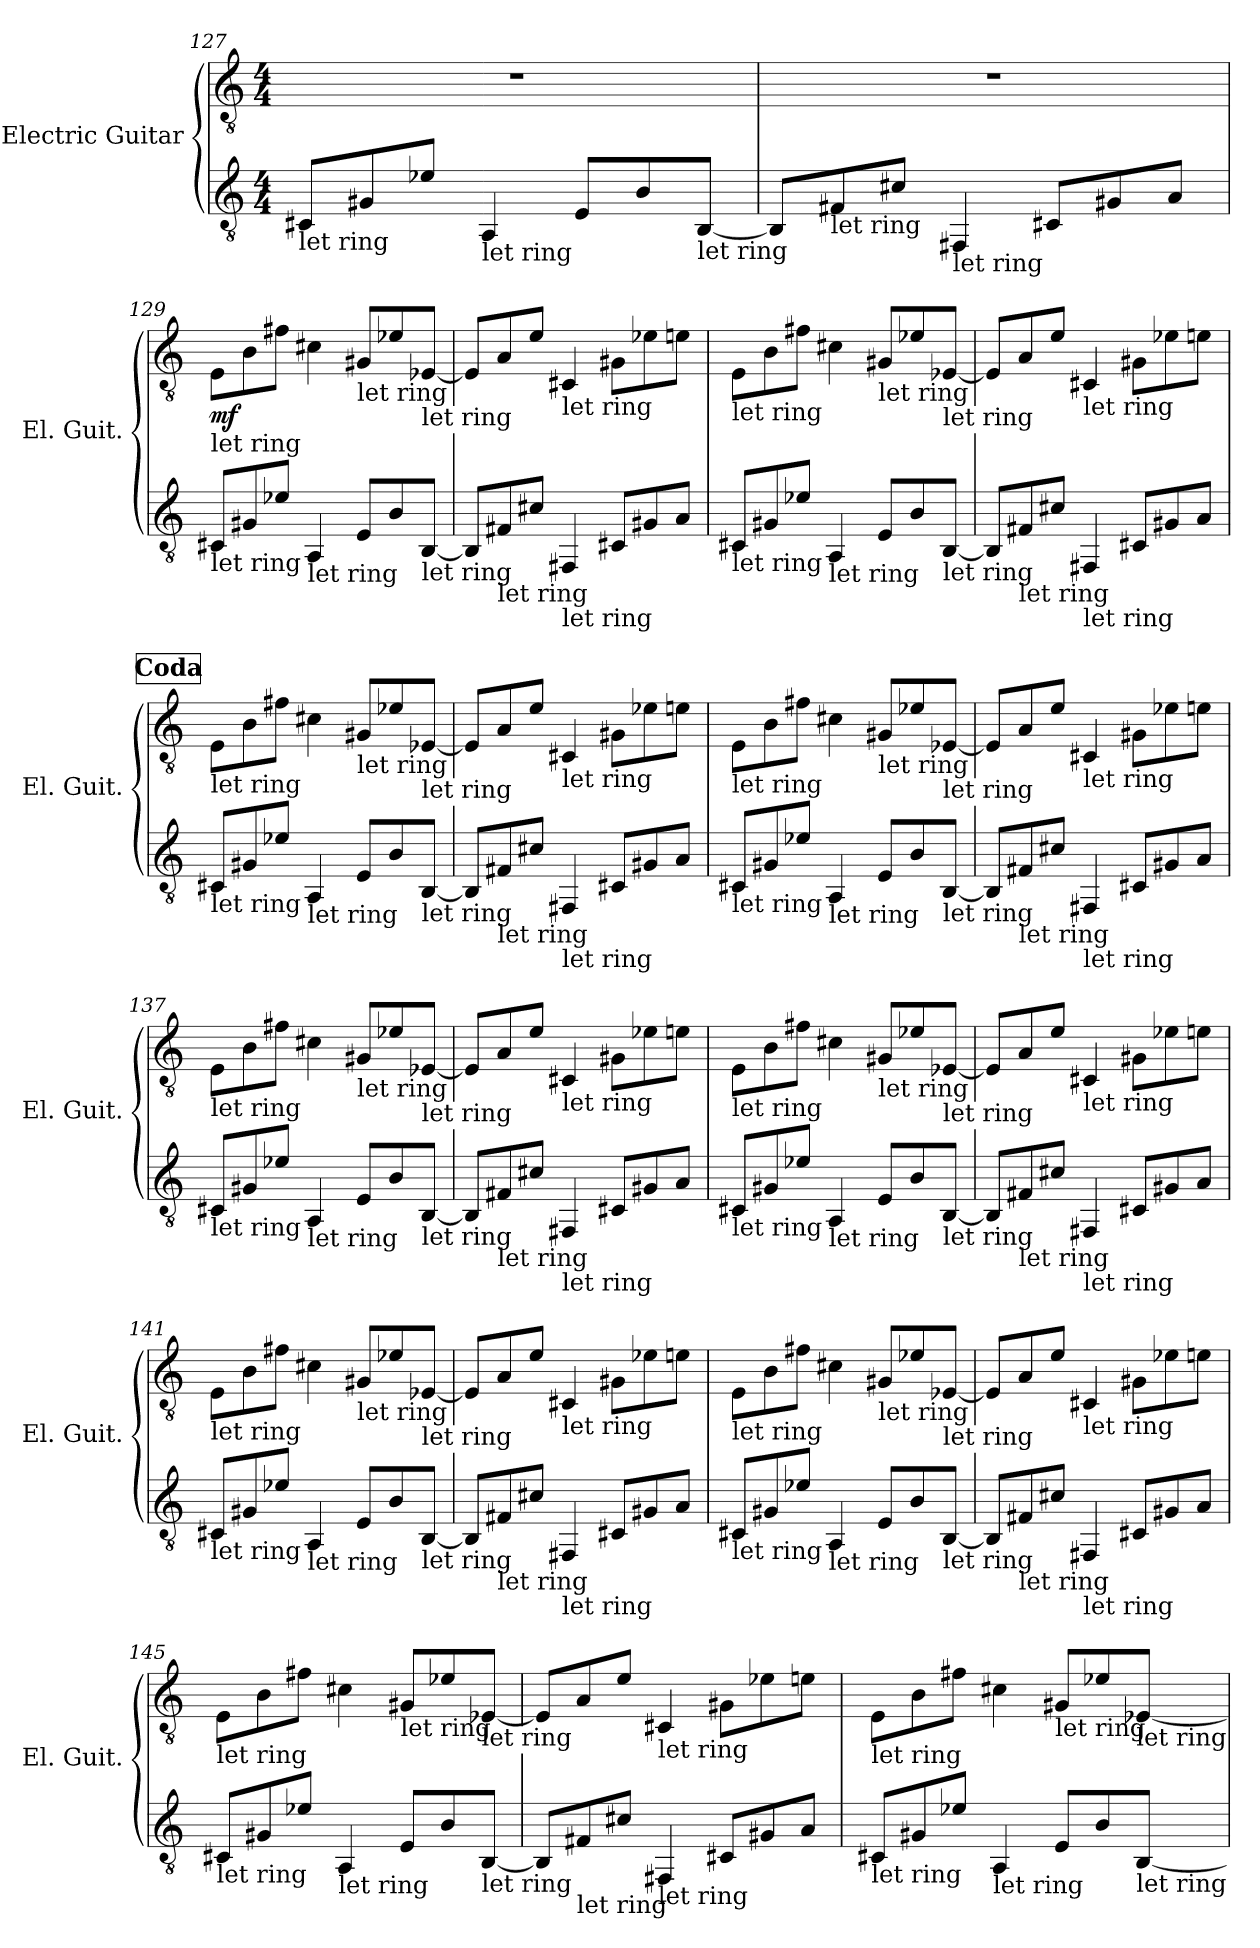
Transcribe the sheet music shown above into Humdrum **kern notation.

**kern	**kern	**dynam
*part2	*part1	*part1
*staff2	*staff1	*staff1
*I"Electric Guitar	*I"Electric Guitar	*
*I'El. Guit.	*I'El. Guit.	*
*clefGv2	*clefGv2	*
*k[]	*k[]	*
*M4/4	*M4/4	*
=127	=127	=127
!LO:TX:b:t=let ring	!	!
8C#X/L	1r	.
8G#X/	.	.
8e-X/J	.	.
!LO:TX:b:t=let ring	!	!
4AA/	.	.
8E/L	.	.
8B/	.	.
!LO:TX:b:t=let ring	!	!
[8BB/J	.	.
=128	=128	=128
8BB/L]	1r	.
!LO:TX:b:t=let ring	!	!
8F#X/	.	.
8c#X/J	.	.
!LO:TX:b:t=let ring	!	!
4FF#X/	.	.
8C#X/L	.	.
8G#X/	.	.
8A/J	.	.
!!LO:PB:g=z
=129	=129	=129
!	!LO:TX:b:t=let ring	!
!LO:TX:b:t=let ring	!	!
!	!	!LO:DY:b
8C#X/L	8E\L	mf
8G#X/	8B\	.
8e-X/J	8f#X\J	.
!LO:TX:b:t=let ring	!	!
4AA/	4c#X\	.
!	!LO:TX:b:t=let ring	!
8E/L	8G#X/L	.
8B/	8e-X/	.
!	!LO:TX:b:t=let ring	!
!LO:TX:b:t=let ring	!	!
[8BB/J	[8E-X/J	.
=130	=130	=130
8BB/L]	8E-/L]	.
!LO:TX:b:t=let ring	!	!
8F#X/	8A/	.
8c#X/J	8e/J	.
!	!LO:TX:b:t=let ring	!
!LO:TX:b:t=let ring	!	!
4FF#X/	4C#X/	.
8C#X/L	8G#X\L	.
8G#X/	8e-X\	.
8A/J	8en\J	.
=131	=131	=131
!	!LO:TX:b:t=let ring	!
!LO:TX:b:t=let ring	!	!
8C#X/L	8E\L	.
8G#X/	8B\	.
8e-X/J	8f#X\J	.
!LO:TX:b:t=let ring	!	!
4AA/	4c#X\	.
!	!LO:TX:b:t=let ring	!
8E/L	8G#X/L	.
8B/	8e-X/	.
!	!LO:TX:b:t=let ring	!
!LO:TX:b:t=let ring	!	!
[8BB/J	[8E-X/J	.
!!LO:LB:g=z
=132	=132	=132
8BB/L]	8E-/L]	.
!LO:TX:b:t=let ring	!	!
8F#X/	8A/	.
8c#X/J	8e/J	.
!	!LO:TX:b:t=let ring	!
!LO:TX:b:t=let ring	!	!
4FF#X/	4C#X/	.
8C#X/L	8G#X\L	.
8G#X/	8e-X\	.
8A/J	8en\J	.
!!LO:REH:place=s1:a:B:fs=14:t=Coda
=133	=133	=133
!	!LO:TX:b:t=let ring	!
!LO:TX:b:t=let ring	!	!
8C#X/L	8E\L	.
8G#X/	8B\	.
8e-X/J	8f#X\J	.
!LO:TX:b:t=let ring	!	!
4AA/	4c#X\	.
!	!LO:TX:b:t=let ring	!
8E/L	8G#X/L	.
8B/	8e-X/	.
!	!LO:TX:b:t=let ring	!
!LO:TX:b:t=let ring	!	!
[8BB/J	[8E-X/J	.
=134	=134	=134
8BB/L]	8E-/L]	.
!LO:TX:b:t=let ring	!	!
8F#X/	8A/	.
8c#X/J	8e/J	.
!	!LO:TX:b:t=let ring	!
!LO:TX:b:t=let ring	!	!
4FF#X/	4C#X/	.
8C#X/L	8G#X\L	.
8G#X/	8e-X\	.
8A/J	8en\J	.
!!LO:LB:g=z
=135	=135	=135
!	!LO:TX:b:t=let ring	!
!LO:TX:b:t=let ring	!	!
8C#X/L	8E\L	.
8G#X/	8B\	.
8e-X/J	8f#X\J	.
!LO:TX:b:t=let ring	!	!
4AA/	4c#X\	.
!	!LO:TX:b:t=let ring	!
8E/L	8G#X/L	.
8B/	8e-X/	.
!	!LO:TX:b:t=let ring	!
!LO:TX:b:t=let ring	!	!
[8BB/J	[8E-X/J	.
=136	=136	=136
8BB/L]	8E-/L]	.
!LO:TX:b:t=let ring	!	!
8F#X/	8A/	.
8c#X/J	8e/J	.
!	!LO:TX:b:t=let ring	!
!LO:TX:b:t=let ring	!	!
4FF#X/	4C#X/	.
8C#X/L	8G#X\L	.
8G#X/	8e-X\	.
8A/J	8en\J	.
=137	=137	=137
!	!LO:TX:b:t=let ring	!
!LO:TX:b:t=let ring	!	!
8C#X/L	8E\L	.
8G#X/	8B\	.
8e-X/J	8f#X\J	.
!LO:TX:b:t=let ring	!	!
4AA/	4c#X\	.
!	!LO:TX:b:t=let ring	!
8E/L	8G#X/L	.
8B/	8e-X/	.
!	!LO:TX:b:t=let ring	!
!LO:TX:b:t=let ring	!	!
[8BB/J	[8E-X/J	.
!!LO:LB:g=z
=138	=138	=138
8BB/L]	8E-/L]	.
!LO:TX:b:t=let ring	!	!
8F#X/	8A/	.
8c#X/J	8e/J	.
!	!LO:TX:b:t=let ring	!
!LO:TX:b:t=let ring	!	!
4FF#X/	4C#X/	.
8C#X/L	8G#X\L	.
8G#X/	8e-X\	.
8A/J	8en\J	.
=139	=139	=139
!	!LO:TX:b:t=let ring	!
!LO:TX:b:t=let ring	!	!
8C#X/L	8E\L	.
8G#X/	8B\	.
8e-X/J	8f#X\J	.
!LO:TX:b:t=let ring	!	!
4AA/	4c#X\	.
!	!LO:TX:b:t=let ring	!
8E/L	8G#X/L	.
8B/	8e-X/	.
!	!LO:TX:b:t=let ring	!
!LO:TX:b:t=let ring	!	!
[8BB/J	[8E-X/J	.
=140	=140	=140
8BB/L]	8E-/L]	.
!LO:TX:b:t=let ring	!	!
8F#X/	8A/	.
8c#X/J	8e/J	.
!	!LO:TX:b:t=let ring	!
!LO:TX:b:t=let ring	!	!
4FF#X/	4C#X/	.
8C#X/L	8G#X\L	.
8G#X/	8e-X\	.
8A/J	8en\J	.
!!LO:LB:g=z
=141	=141	=141
!	!LO:TX:b:t=let ring	!
!LO:TX:b:t=let ring	!	!
8C#X/L	8E\L	.
8G#X/	8B\	.
8e-X/J	8f#X\J	.
!LO:TX:b:t=let ring	!	!
4AA/	4c#X\	.
!	!LO:TX:b:t=let ring	!
8E/L	8G#X/L	.
8B/	8e-X/	.
!	!LO:TX:b:t=let ring	!
!LO:TX:b:t=let ring	!	!
[8BB/J	[8E-X/J	.
=142	=142	=142
8BB/L]	8E-/L]	.
!LO:TX:b:t=let ring	!	!
8F#X/	8A/	.
8c#X/J	8e/J	.
!	!LO:TX:b:t=let ring	!
!LO:TX:b:t=let ring	!	!
4FF#X/	4C#X/	.
8C#X/L	8G#X\L	.
8G#X/	8e-X\	.
8A/J	8en\J	.
=143	=143	=143
!	!LO:TX:b:t=let ring	!
!LO:TX:b:t=let ring	!	!
8C#X/L	8E\L	.
8G#X/	8B\	.
8e-X/J	8f#X\J	.
!LO:TX:b:t=let ring	!	!
4AA/	4c#X\	.
!	!LO:TX:b:t=let ring	!
8E/L	8G#X/L	.
8B/	8e-X/	.
!	!LO:TX:b:t=let ring	!
!LO:TX:b:t=let ring	!	!
[8BB/J	[8E-X/J	.
!!LO:PB:g=z
=144	=144	=144
8BB/L]	8E-/L]	.
!LO:TX:b:t=let ring	!	!
8F#X/	8A/	.
8c#X/J	8e/J	.
!	!LO:TX:b:t=let ring	!
!LO:TX:b:t=let ring	!	!
4FF#X/	4C#X/	.
8C#X/L	8G#X\L	.
8G#X/	8e-X\	.
8A/J	8en\J	.
=145	=145	=145
!	!LO:TX:b:t=let ring	!
!LO:TX:b:t=let ring	!	!
8C#X/L	8E\L	.
8G#X/	8B\	.
8e-X/J	8f#X\J	.
!LO:TX:b:t=let ring	!	!
4AA/	4c#X\	.
!	!LO:TX:b:t=let ring	!
8E/L	8G#X/L	.
8B/	8e-X/	.
!	!LO:TX:b:t=let ring	!
!LO:TX:b:t=let ring	!	!
[8BB/J	[8E-X/J	.
=146	=146	=146
8BB/L]	8E-/L]	.
!LO:TX:b:t=let ring	!	!
8F#X/	8A/	.
8c#X/J	8e/J	.
!	!LO:TX:b:t=let ring	!
!LO:TX:b:t=let ring	!	!
4FF#X/	4C#X/	.
8C#X/L	8G#X\L	.
8G#X/	8e-X\	.
8A/J	8en\J	.
!!LO:LB:g=z
=147	=147	=147
!	!LO:TX:b:t=let ring	!
!LO:TX:b:t=let ring	!	!
8C#X/L	8E\L	.
8G#X/	8B\	.
8e-X/J	8f#X\J	.
!LO:TX:b:t=let ring	!	!
4AA/	4c#X\	.
!	!LO:TX:b:t=let ring	!
8E/L	8G#X/L	.
8B/	8e-X/	.
!	!LO:TX:b:t=let ring	!
!LO:TX:b:t=let ring	!	!
[8BB/J	[8E-X/J	.
=	=	=
*-	*-	*-
